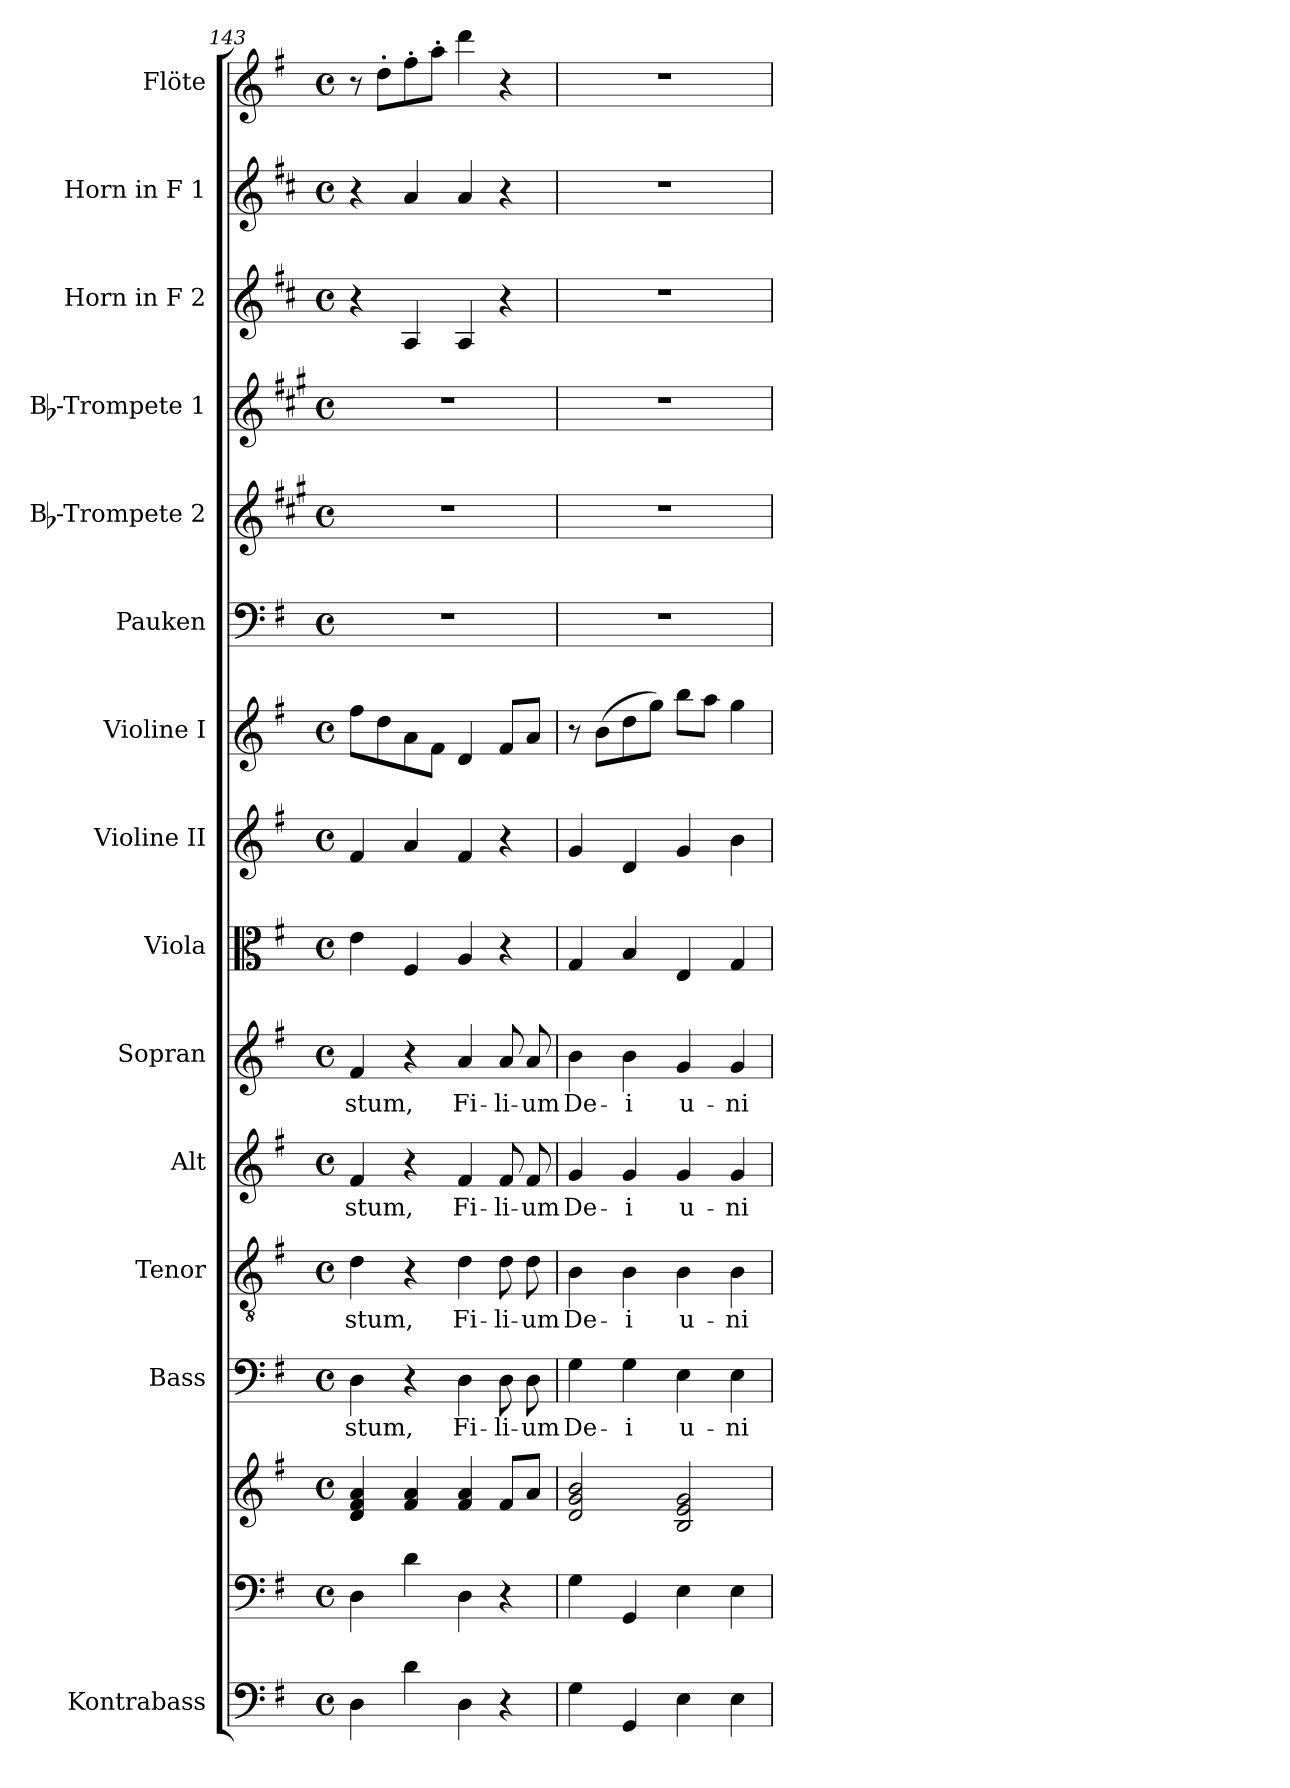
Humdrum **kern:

**kern	**kern	**kern	**kern	**text	**kern	**text	**kern	**text	**kern	**text	**kern	**kern	**kern	**kern	**kern	**kern	**kern	**kern	**kern
*part15	*part14	*part14	*part13	*part13	*part12	*part12	*part11	*part11	*part10	*part10	*part9	*part8	*part7	*part6	*part5	*part4	*part3	*part2	*part1
*staff16	*staff15	*staff14	*staff13	*staff13	*staff12	*staff12	*staff11	*staff11	*staff10	*staff10	*staff9	*staff8	*staff7	*staff6	*staff5	*staff4	*staff3	*staff2	*staff1
*I"Kontrabass	*	*	*I"Bass	*	*I"Tenor	*	*I"Alt	*	*I"Sopran	*	*I"Viola	*I"Violine II	*I"Violine I	*I"Pauken	*I"Bb-Trompete 2	*I"Bb-Trompete 1	*I"Horn in F 2	*I"Horn in F 1	*I"Flöte
*I'Kb.	*	*	*I'B.	*	*I'T.	*	*I'A.	*	*I'S.	*	*I'Vla.	*I'Vl. II	*I'Vl. I	*I'Pk.	*I'Bb Trp. 2	*I'Bb Trp. 1	*	*	*I'Fl.
!!LO:PB:g=z
*clefF4	*clefF4	*clefG2	*clefF4	*	*clefGv2	*	*clefG2	*	*clefG2	*	*clefC3	*clefG2	*clefG2	*clefF4	*clefG2	*clefG2	*clefG2	*clefG2	*clefG2
*ITrd7c12	*	*	*	*	*	*	*	*	*	*	*	*	*	*	*ITrd1c2	*ITrd1c2	*ITrd4c7	*ITrd4c7	*
*k[f#]	*k[f#]	*k[f#]	*k[f#]	*	*k[f#]	*	*k[f#]	*	*k[f#]	*	*k[f#]	*k[f#]	*k[f#]	*k[f#]	*k[f#]	*k[f#]	*k[f#]	*k[f#]	*k[f#]
*G:	*G:	*G:	*G:	*	*G:	*	*G:	*	*G:	*	*G:	*G:	*G:	*G:	*G:	*G:	*G:	*G:	*G:
*M4/4	*M4/4	*M4/4	*M4/4	*	*M4/4	*	*M4/4	*	*M4/4	*	*M4/4	*M4/4	*M4/4	*M4/4	*M4/4	*M4/4	*M4/4	*M4/4	*M4/4
*met(c)	*met(c)	*met(c)	*met(c)	*	*met(c)	*	*met(c)	*	*met(c)	*	*met(c)	*met(c)	*met(c)	*met(c)	*met(c)	*met(c)	*met(c)	*met(c)	*met(c)
=143	=143	=143	=143	=143	=143	=143	=143	=143	=143	=143	=143	=143	=143	=143	=143	=143	=143	=143	=143
!	!	!	!	!LO:LY:b	!	!LO:LY:b	!	!LO:LY:b	!	!LO:LY:b	!	!	!	!	!	!	!	!	!
4DD\	4D\	4d/ 4f#/ 4a/	4D\	-stum,	4d\	-stum,	4f#/	-stum,	4f#/	-stum,	4e\	4f#/	8ff#\L	1r	1r	1r	4r	4r	8r
.	.	.	.	.	.	.	.	.	.	.	.	.	8dd\	.	.	.	.	.	8dd'>\L
4D\	4d\	4f#/ 4a/	4r	.	4r	.	4r	.	4r	.	4F#/	4a/	8a\	.	.	.	4D/	4d/	8ff#'>\
.	.	.	.	.	.	.	.	.	.	.	.	.	8f#\J	.	.	.	.	.	8aa'>\J
!	!	!	!	!LO:LY:b	!	!LO:LY:b	!	!LO:LY:b	!	!LO:LY:b	!	!	!	!	!	!	!	!	!
4DD\	4D\	4f#/ 4a/	4D\	Fi-	4d\	Fi-	4f#/	Fi-	4a/	Fi-	4A/	4f#/	4d/	.	.	.	4D/	4d/	4ddd\
!	!	!	!	!LO:LY:b	!	!LO:LY:b	!	!LO:LY:b	!	!LO:LY:b	!	!	!	!	!	!	!	!	!
4r	4r	8f#/L	8D\	-li-	8d\	-li-	8f#/	-li-	8a/	-li-	4r	4r	8f#/L	.	.	.	4r	4r	4r
!	!	!	!	!LO:LY:b	!	!LO:LY:b	!	!LO:LY:b	!	!LO:LY:b	!	!	!	!	!	!	!	!	!
.	.	8a/J	8D\	-um	8d\	-um	8f#/	-um	8a/	-um	.	.	8a/J	.	.	.	.	.	.
=144	=144	=144	=144	=144	=144	=144	=144	=144	=144	=144	=144	=144	=144	=144	=144	=144	=144	=144	=144
!	!	!	!	!LO:LY:b	!	!LO:LY:b	!	!LO:LY:b	!	!LO:LY:b	!	!	!	!	!	!	!	!	!
4GG\	4G\	2d/ 2g/ 2b/	4G\	De-	4B\	De-	4g/	De-	4b\	De-	4G/	4g/	8r	1r	1r	1r	1r	1r	1r
.	.	.	.	.	.	.	.	.	.	.	.	.	(>8b\L	.	.	.	.	.	.
!	!	!	!	!LO:LY:b	!	!LO:LY:b	!	!LO:LY:b	!	!LO:LY:b	!	!	!	!	!	!	!	!	!
4GGG/	4GG/	.	4G\	-i	4B\	-i	4g/	-i	4b\	-i	4B/	4d/	8dd\	.	.	.	.	.	.
.	.	.	.	.	.	.	.	.	.	.	.	.	8gg\J)	.	.	.	.	.	.
!	!	!	!	!LO:LY:b	!	!LO:LY:b	!	!LO:LY:b	!	!LO:LY:b	!	!	!	!	!	!	!	!	!
4EE\	4E\	2B/ 2e/ 2g/	4E\	u-	4B\	u-	4g/	u-	4g/	u-	4E/	4g/	8bb\L	.	.	.	.	.	.
.	.	.	.	.	.	.	.	.	.	.	.	.	8aa\J	.	.	.	.	.	.
!	!	!	!	!LO:LY:b	!	!LO:LY:b	!	!LO:LY:b	!	!LO:LY:b	!	!	!	!	!	!	!	!	!
4EE\	4E\	.	4E\	-ni-	4B\	-ni-	4g/	-ni-	4g/	-ni-	4G/	4b\	4gg\	.	.	.	.	.	.
=	=	=	=	=	=	=	=	=	=	=	=	=	=	=	=	=	=	=	=
*-	*-	*-	*-	*-	*-	*-	*-	*-	*-	*-	*-	*-	*-	*-	*-	*-	*-	*-	*-
